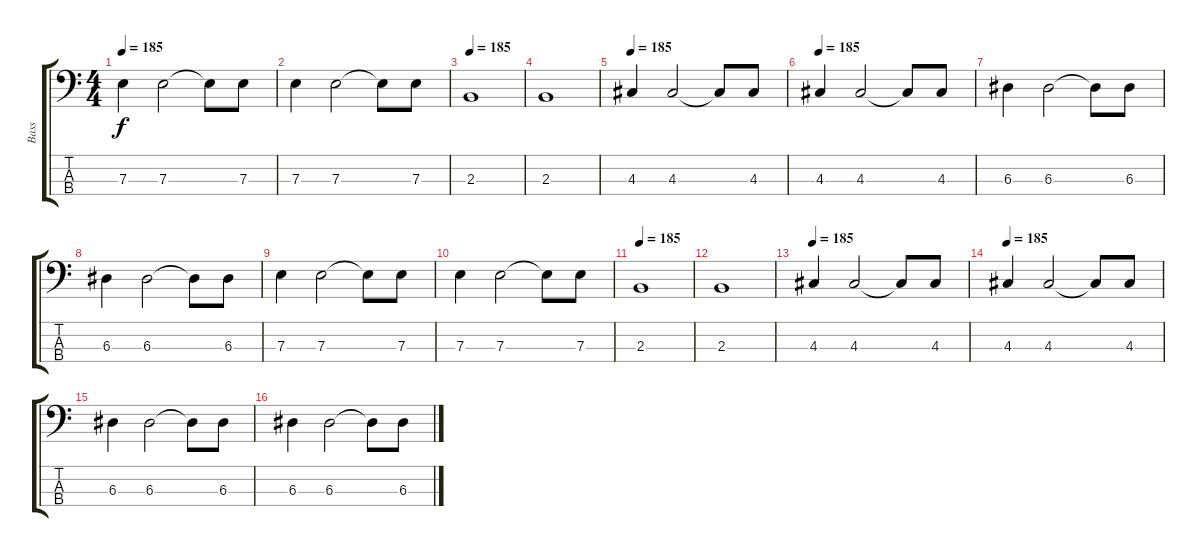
\track ("Bass" "Bass") {instrument electricbassfinger}
\staff {score tabs}
\tuning (G2 D2 A1 E1) {hide}
\ts (4 4)
\tempo 185
\clef f4
\ks c
7.3.4{dy f} 7.3.2 7.3{t}.8 7.3.8 |
7.3.4 7.3.2 7.3{t}.8 7.3.8 |
\tempo 185
2.3.1 |
2.3.1 |
\tempo 185
4.3.4 4.3.2 4.3{t}.8 4.3.8 |
\tempo 185
4.3.4 4.3.2 4.3{t}.8 4.3.8 |
6.3.4 6.3.2 6.3{t}.8 6.3.8 |
6.3.4 6.3.2 6.3{t}.8 6.3.8 |
7.3.4 7.3.2 7.3{t}.8 7.3.8 |
7.3.4 7.3.2 7.3{t}.8 7.3.8 |
\tempo 185
2.3.1 |
2.3.1 |
\tempo 185
4.3.4 4.3.2 4.3{t}.8 4.3.8 |
\tempo 185
4.3.4 4.3.2 4.3{t}.8 4.3.8 |
6.3.4 6.3.2 6.3{t}.8 6.3.8 |
6.3.4 6.3.2 6.3{t}.8 6.3.8
